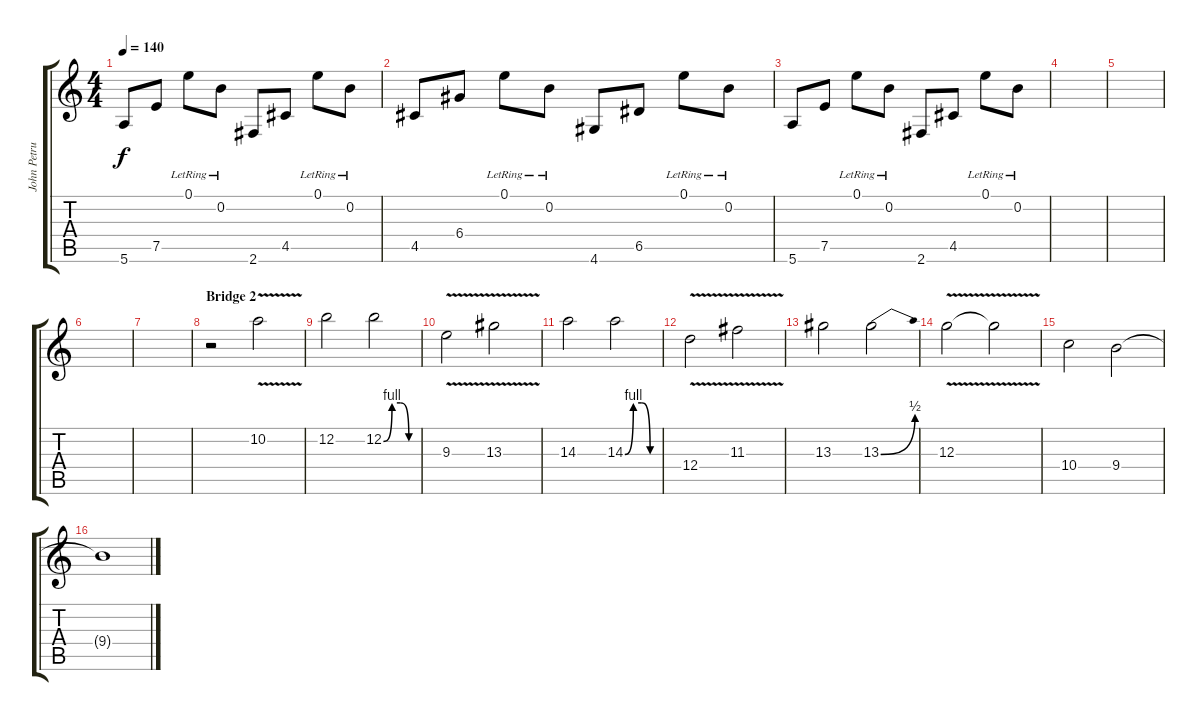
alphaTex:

\track ("John Petrucci Acoustic/Solo Guitar" "John Petru") {instrument distortionguitar}
\staff {score tabs}
\tuning (E4 B3 G3 D3 A2 E2) {hide}
\ts (4 4)
\tempo 140
\clef g2
\ks c
5.6.8{dy f} 7.5.8 0.1{lr}.8 0.2{lr}.8 2.6.8 4.5.8 0.1{lr}.8 0.2{lr}.8 |
4.5.8 6.4.8 0.1{lr}.8 0.2{lr}.8 4.6.8 6.5.8 0.1{lr}.8 0.2{lr}.8 |
5.6.8 7.5.8 0.1{lr}.8 0.2{lr}.8 2.6.8 4.5.8 0.1{lr}.8 0.2{lr}.8 |
|
|
|
|
\section ("" "Bridge 2")
r.2{volume 11 instrument distortionguitar} 10.2{v}.2 |
12.2.2 12.2{be (custom 0 0 15 4 30 4 45 0 60 0)}.2 |
9.3{v}.2 13.3{v}.2 |
14.3.2 14.3{be (custom 0 0 15 4 30 4 45 0 60 0)}.2 |
12.4{v}.2 11.3{v}.2 |
13.3.2 13.3{be (bend 0 0 60 2)}.2 |
12.3{v}.2 12.3{t}.2 |
10.4.2 9.4.2 |
9.4{t}.1
